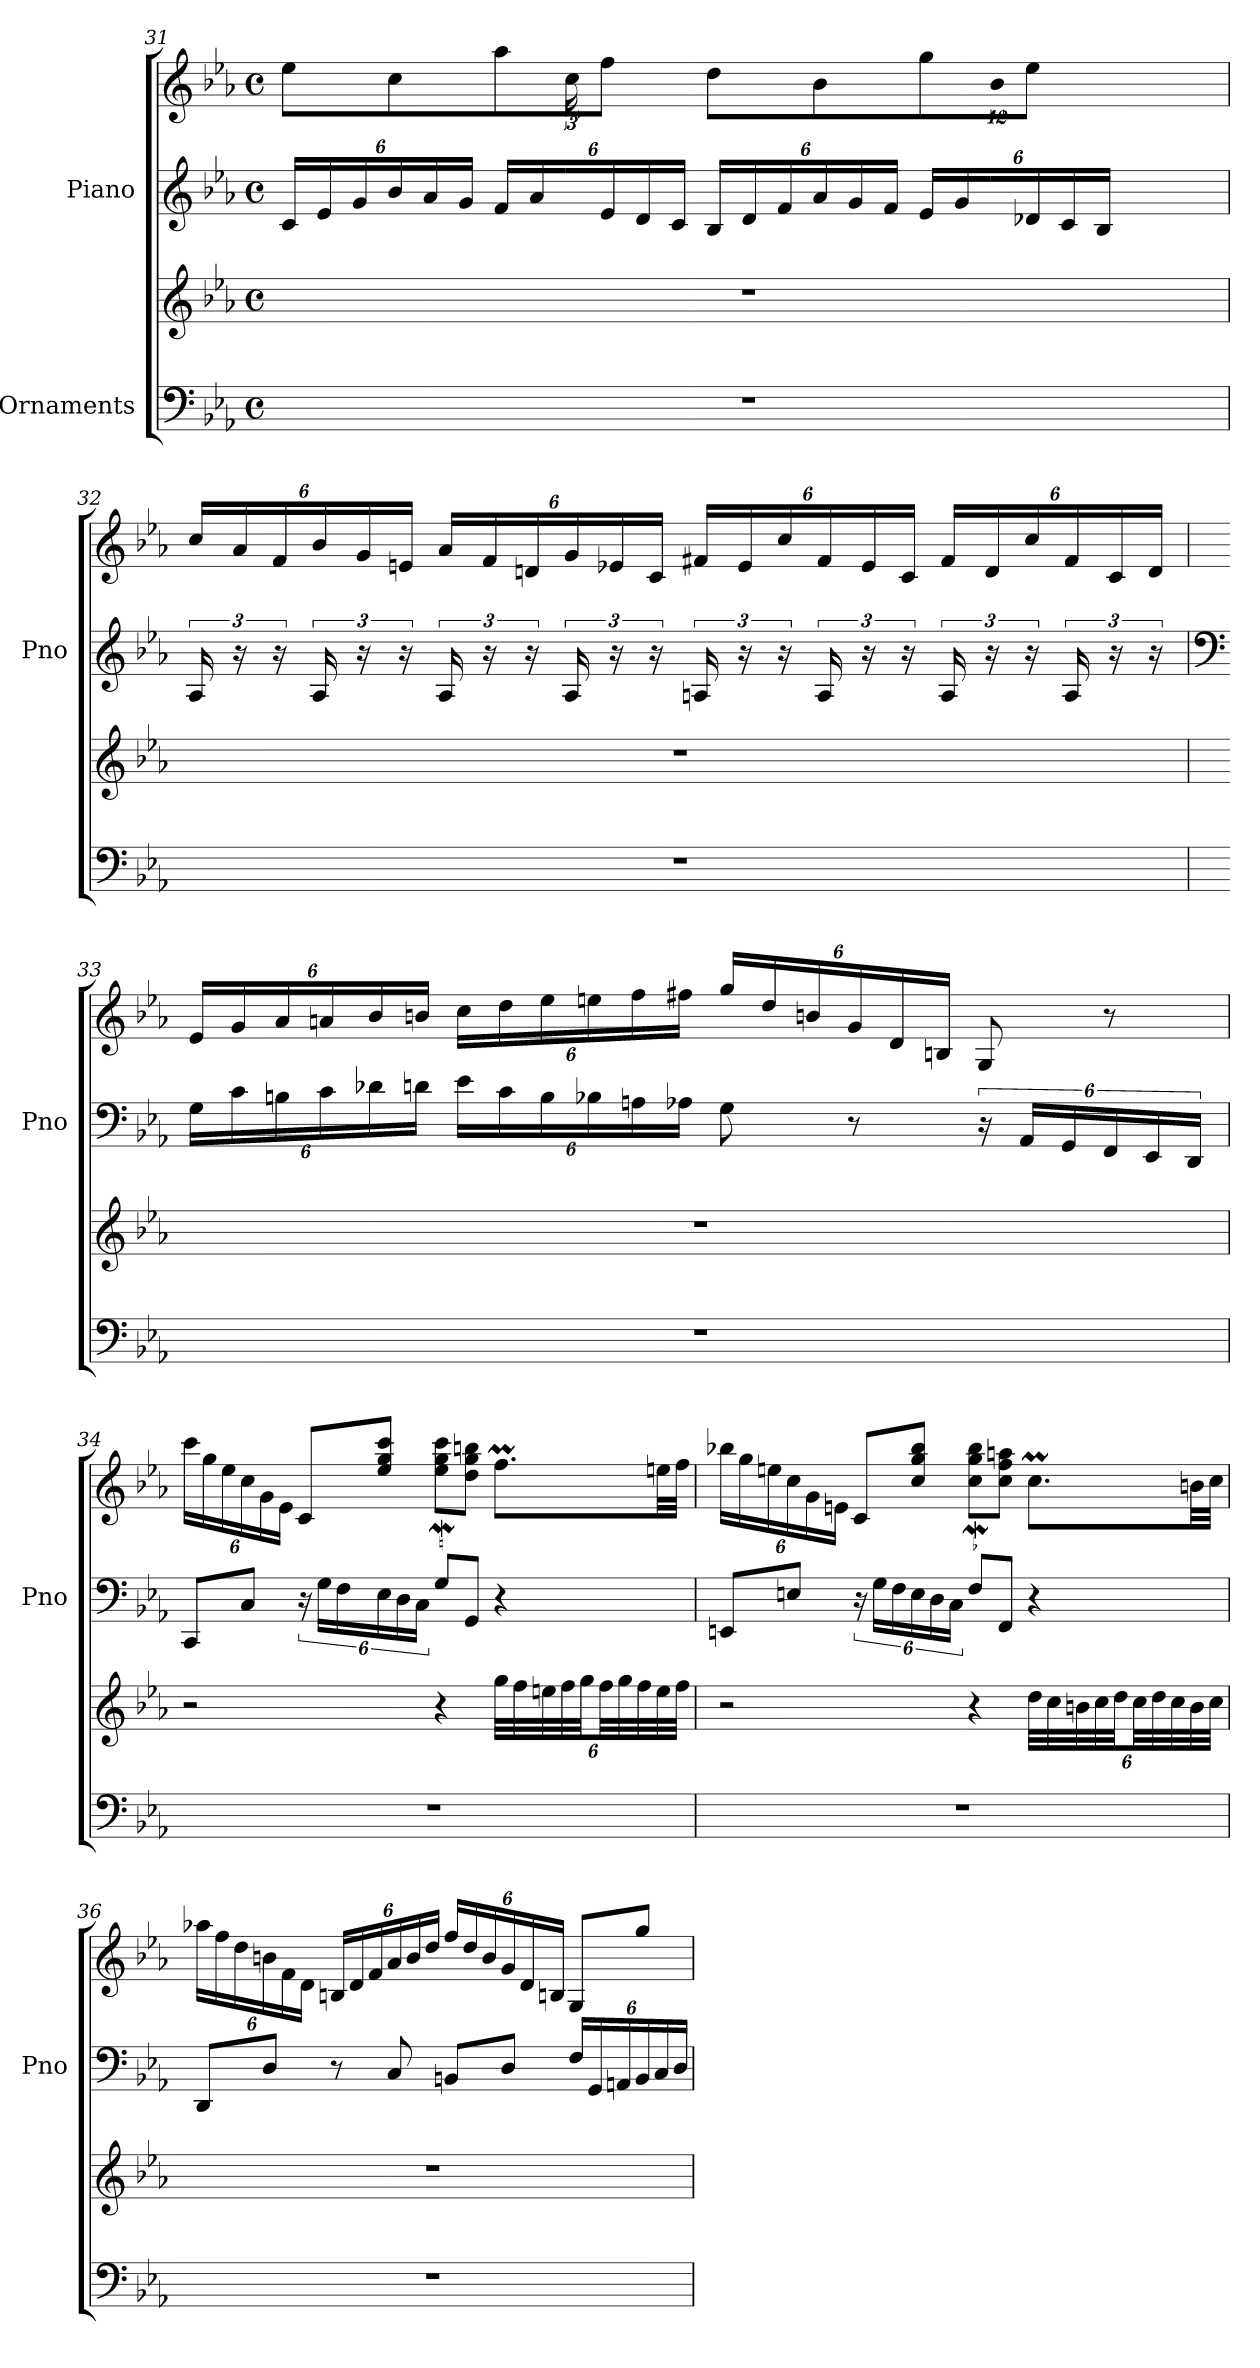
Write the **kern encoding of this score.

**kern	**kern	**kern	**kern
*part2	*part2	*part1	*part1
*staff4	*staff3	*staff2	*staff1
*I"Ornaments	*	*I"Piano	*
*	*	*I'Pno	*
!!LO:PB:g=z
*clefF4	*clefG2	*clefG2	*clefG2
*k[b-e-a-]	*k[b-e-a-]	*k[b-e-a-]	*k[b-e-a-]
*M4/4	*M4/4	*M4/4	*M4/4
*met(c)	*met(c)	*met(c)	*met(c)
*	*	*Xbrackettup	*
=31	=31	=31	=31
*	*	*	*^
1r	1r	24c</LL	8ee-\L	3ryy
.	.	24e-</	.	.
.	.	24g</	.	.
.	.	24b-</	8cc\	.
.	.	24a-</	.	.
.	.	24g</JJ	.	.
.	.	24f</LL	8aa-\	.
.	.	24a-</	.	.
.	.	24ryy	.	24cc>\
.	.	24e-</	8ff\J	24%11ryy
.	.	24d</	.	.
.	.	24c</JJ	.	.
.	.	24B-</LL	8dd\L	.
.	.	24d</	.	.
.	.	24f</	.	.
.	.	24a-</	8b-\	.
.	.	24g</	.	.
.	.	24f</JJ	.	.
.	.	24e-</LL	8gg\	.
.	.	24g</	.	.
.	.	24ryy	.	24b->\
.	.	24d-X</	8ee-\J	8ryy
.	.	24c</	.	.
.	.	24B-</JJ	.	.
*	*	*	*v	*v
=32	=32	=32	=32
*	*	*brackettup	*Xbrackettup
1r	1r	24A-</	24cc/LL
.	.	24r	24a-/
.	.	24r	24f/
.	.	24A-/	24b-/
.	.	24r	24g/
.	.	24r	24en/JJ
.	.	24A-/	24a-/LL
.	.	24r	24f/
.	.	24r	24dn/
.	.	24A-/	24g/
.	.	24r	24e-X/
.	.	24r	24c/JJ
.	.	24An</	24f#X/LL
.	.	24r	24e-/
.	.	24r	24cc/
.	.	24A/	24f#/
.	.	24r	24e-/
.	.	24r	24c/JJ
.	.	24A/	24f#/LL
.	.	24r	24d/
.	.	24r	24cc/
.	.	24A/	24f#/
.	.	24r	24c/
.	.	24r	24d/JJ
!!LO:LB:g=z
=33	=33	=33	=33
*	*	*clefF4	*
*	*	*Xbrackettup	*
1r	1r	24G<\LL	24e-/LL
.	.	24c<\	24g/
.	.	24Bn<\	24a-/
.	.	24c<\	24an/
.	.	24d-X<\	24b-/
.	.	24dn<\JJ	24bn/JJ
.	.	24e-<\LL	24cc\LL
.	.	24c<\	24dd\
.	.	24B<\	24ee-\
.	.	24B-X<\	24een\
.	.	24An<\	24ff\
.	.	24A-X<\JJ	24ff#X\JJ
.	.	8G<\	24gg/LL
.	.	.	24dd/
.	.	.	24bn/
.	.	8r	24g/
.	.	.	24d/
.	.	.	24Bn/JJ
*	*	*brackettup	*
.	.	24r	8G/
.	.	24AA-</LL	.
.	.	24GG</	.
*	*	*Xbrackettup	*
.	.	24FF/	8r
.	.	24EE-/	.
.	.	24DD</JJ	.
=34	=34	=34	=34
*	*	*^	*
1r	2r	8CC</L	4.ryy	24ccc\LL
.	.	.	.	24gg\
.	.	.	.	24ee-\
.	.	8C</J	.	24cc\
.	.	.	.	24g\
.	.	.	.	24e-\JJ
*	*	*brackettup	*	*
.	.	24r	.	8c/L
.	.	24G<\LL	.	.
.	.	24F\	.	.
*	*	*Xbrackettup	*	*
.	.	24E-\	8F#X\yy	8ee-/ 8gg/ 8ccc/J
.	.	24D\	.	.
.	.	24C\JJ	.	.
.	4r	8GW</L	2ryy	8ee-\ 8gg\ 8ccc\L
.	.	8GG/J	.	8dd\ 8gg\ 8bbn\J
.	32gg\LLL	4r	.	8.ffM\L
.	32ff\	.	.	.
*	*Xbrackettup	*	*	*
.	48een\	.	.	.
.	48ff\	.	.	.
.	48gg\JJ	.	.	.
.	48ff\LL	.	.	.
.	48gg\	.	.	.
.	48ff\	.	.	.
.	32ee\	.	.	32een\LL
.	32ff\JJJ	.	.	32ff\JJJ
*	*	*v	*v	*
!!LO:LB:g=z
=35	=35	=35	=35
1r	2r	8EEn/L	24bb-X\LL
.	.	.	24gg\
.	.	.	24een\
.	.	8En/J	24cc\
.	.	.	24g\
.	.	.	24en\JJ
*	*	*brackettup	*
.	.	24r	8c/L
.	.	24G\LL	.
.	.	24F\	.
*	*	*Xbrackettup	*
.	.	24E\	8cc/ 8gg/ 8bb-/J
.	.	24D\	.
.	.	24C\JJ	.
.	4r	8FW/L	8cc\ 8gg\ 8bb-\L
.	.	8FF/J	8cc\ 8ff\ 8aan\J
.	32dd\LLL	4r	8.ccM\L
.	32cc\	.	.
.	48bn\	.	.
.	48cc\	.	.
.	48dd\JJ	.	.
.	48cc\LL	.	.
.	48dd\	.	.
.	48cc\	.	.
.	32b\	.	32bn\LL
.	32cc\JJJ	.	32cc\JJJ
=36	=36	=36	=36
1r	1r	8DD</L	24aa-X\LL
.	.	.	24ff\
.	.	.	24dd\
.	.	8D</J	24bn\
.	.	.	24f\
.	.	.	24d\JJ
.	.	8r	24Bn/LL
.	.	.	24d/
.	.	.	24f/
.	.	8C</	24a-/
.	.	.	24b/
.	.	.	24dd/JJ
.	.	8BBn</L	24ff/LL
.	.	.	24dd/
.	.	.	24b/
.	.	8D</J	24g/
.	.	.	24d/
.	.	.	24Bn/JJ
.	.	24F</LL	8G/L
.	.	24GG</	.
.	.	24AAn/	.
.	.	24BB/	8gg/J
.	.	24C/	.
.	.	24D</JJ	.
=	=	=	=
*-	*-	*-	*-
